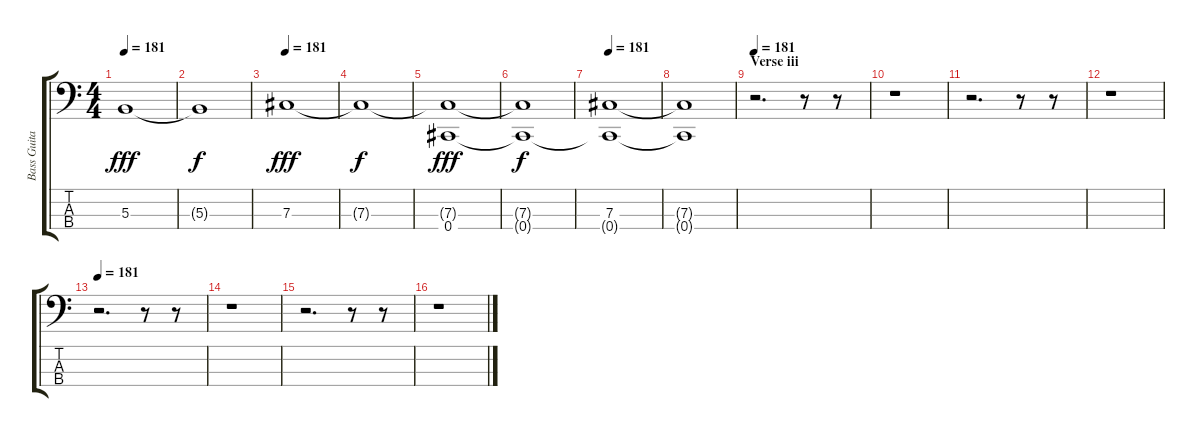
\track ("Bass Guitar" "Bass Guita") {instrument electricbassfinger}
\staff {score tabs}
\tuning (E2 B1 Gb1 Db1) {hide}
\ts (4 4)
\tempo 181
\clef f4
\ks c
5.3.1{dy fff} |
5.3{t}.1{dy f} |
\tempo 181
7.3.1{dy fff} |
7.3{t}.1{dy f} |
(7.3{t} 0.4).1{dy fff} |
(7.3{t} 0.4{t}).1{dy f} |
\tempo 181
(7.3 0.4{t}).1 |
(7.3{t} 0.4{t}).1 |
\section ("" "Verse iii")
\tempo 181
r.2{d} r.8 r.8 |
r.1 |
r.2{d} r.8 r.8 |
r.1 |
\tempo 181
r.2{d} r.8 r.8 |
r.1 |
r.2{d} r.8 r.8 |
r.1
